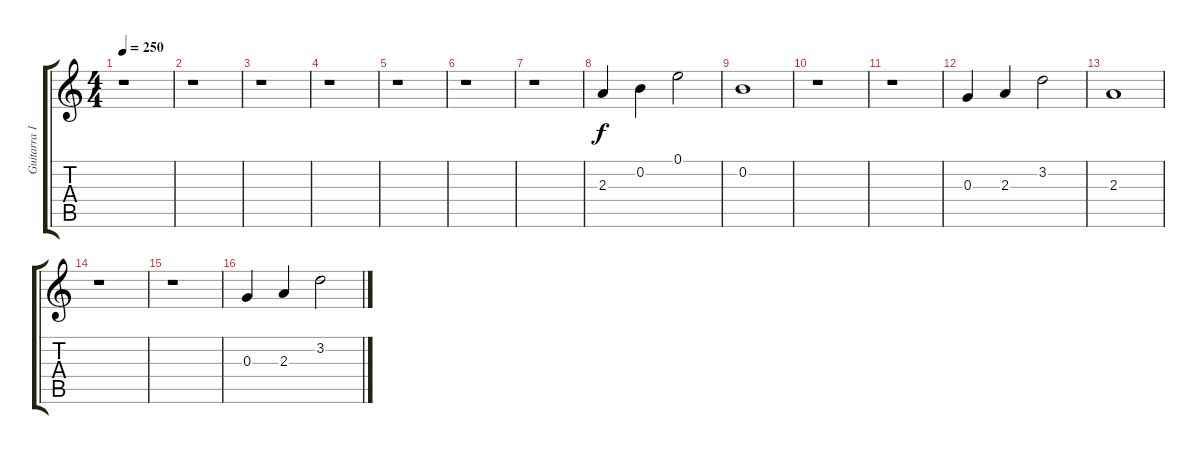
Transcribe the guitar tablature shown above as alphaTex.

\track ("Guitarra 1 ( Lead )" "Guitarra 1") {instrument overdrivenguitar}
\staff {score tabs}
\tuning (E4 B3 G3 D3 A2 E2) {hide}
\ts (4 4)
\tempo 250
\clef g2
\ks c
r.1{dy f instrument overdrivenguitar} |
r.1 |
r.1 |
r.1 |
r.1 |
r.1 |
r.1 |
2.3.4 0.2.4 0.1.2 |
0.2.1 |
r.1 |
r.1 |
0.3.4 2.3.4 3.2.2 |
2.3.1 |
r.1 |
r.1 |
0.3.4 2.3.4 3.2.2
